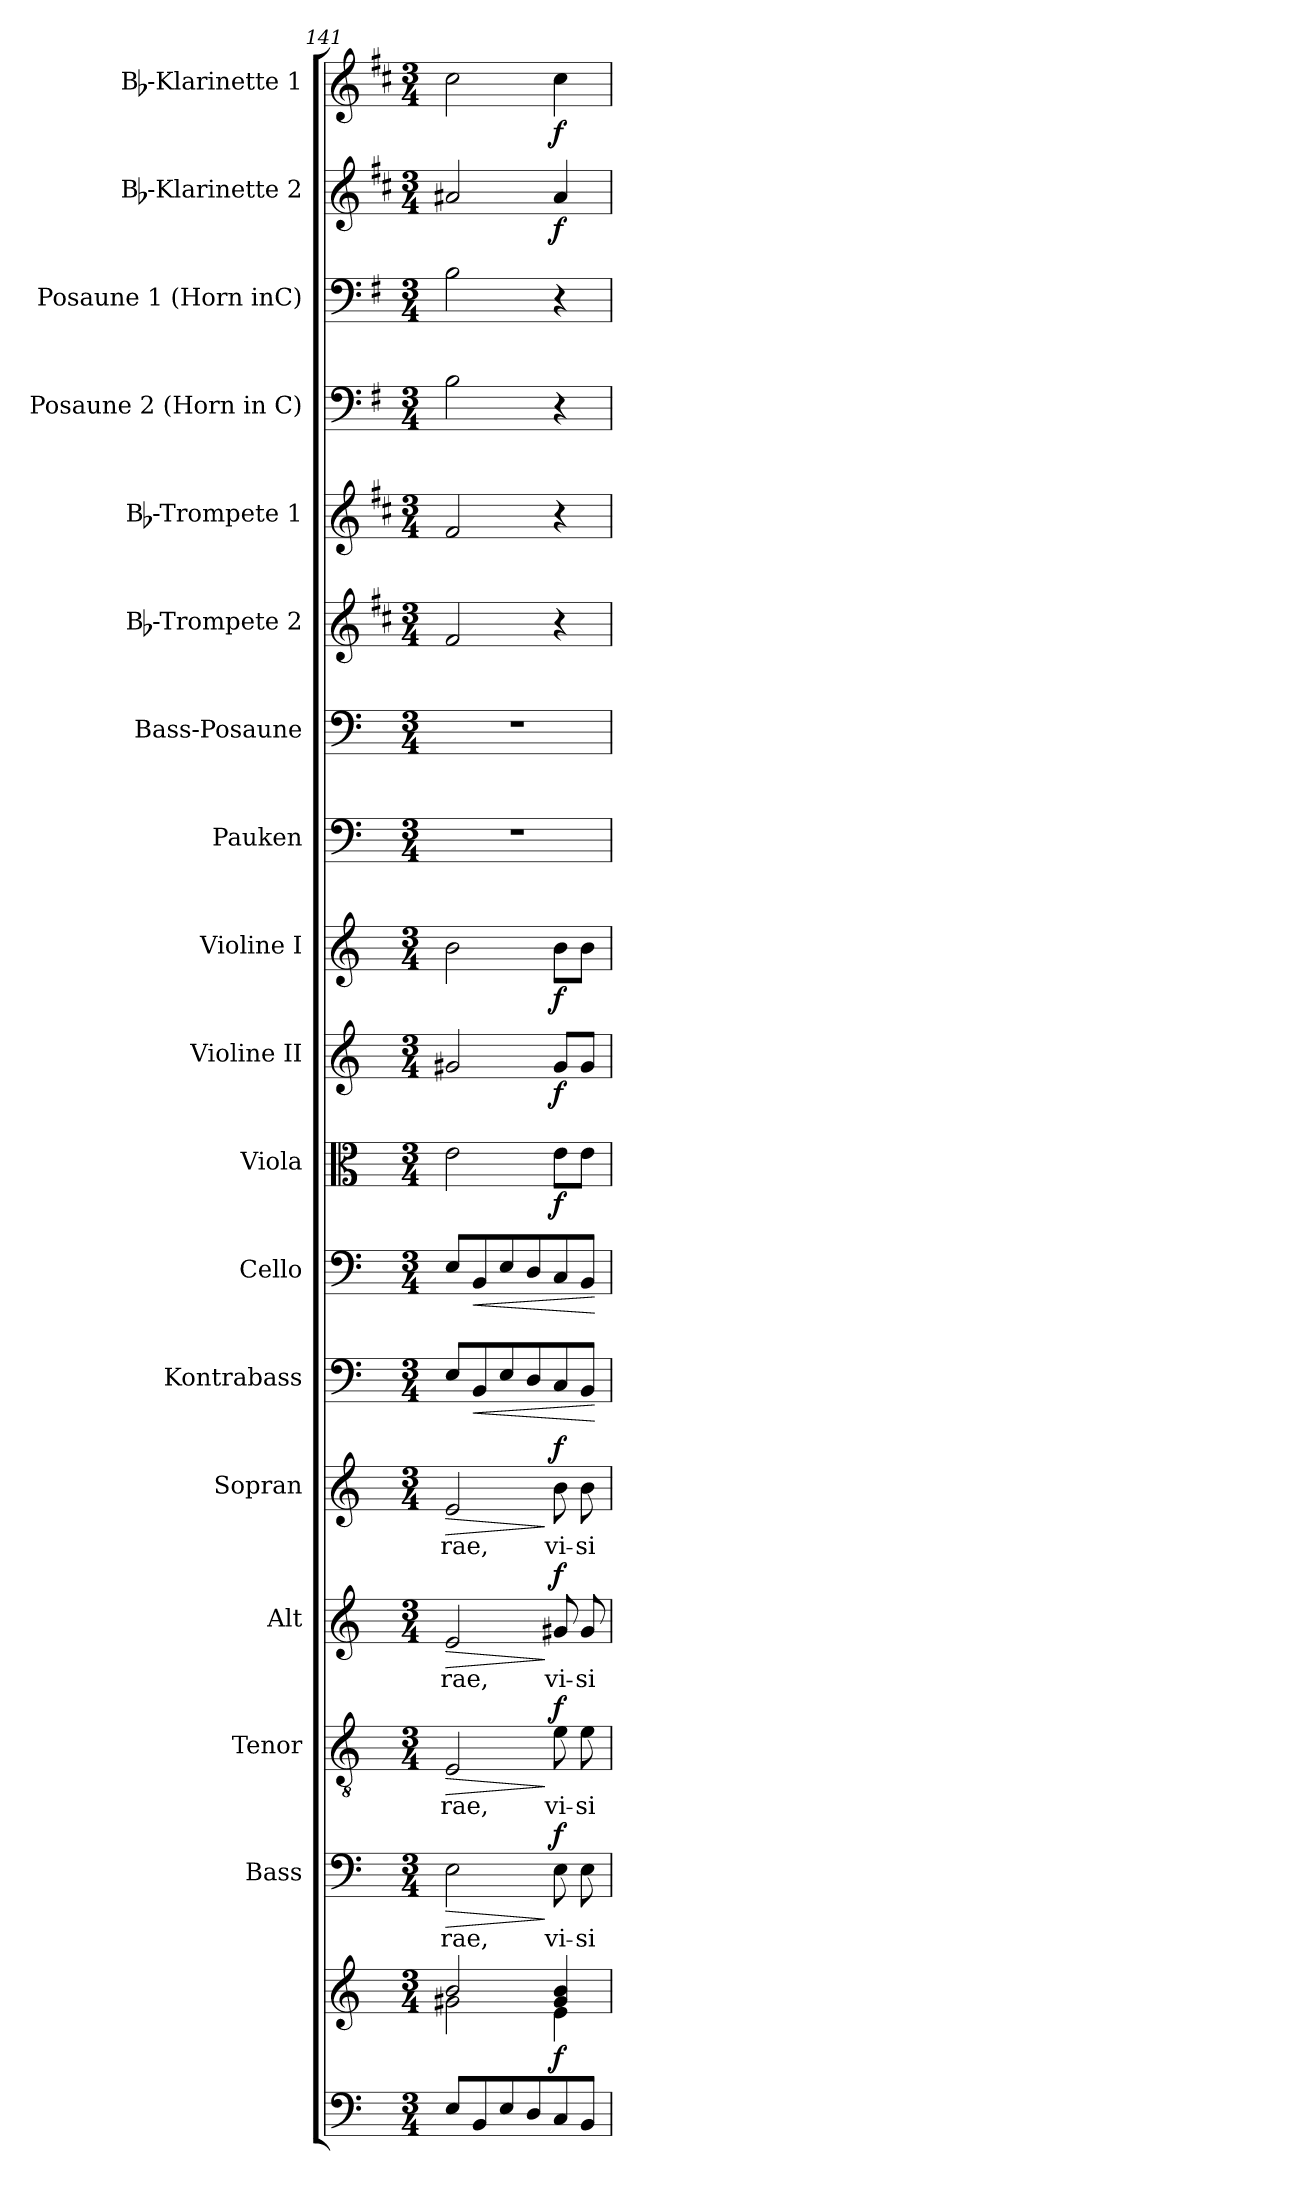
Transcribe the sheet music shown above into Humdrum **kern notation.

**kern	**kern	**dynam	**kern	**text	**dynam	**kern	**text	**dynam	**kern	**text	**dynam	**kern	**text	**dynam	**kern	**dynam	**kern	**dynam	**kern	**dynam	**kern	**dynam	**kern	**dynam	**kern	**kern	**kern	**kern	**kern	**kern	**kern	**dynam	**kern	**dynam
*part18	*part18	*part18	*part17	*part17	*part17	*part16	*part16	*part16	*part15	*part15	*part15	*part14	*part14	*part14	*part13	*part13	*part12	*part12	*part11	*part11	*part10	*part10	*part9	*part9	*part8	*part7	*part6	*part5	*part4	*part3	*part2	*part2	*part1	*part1
*staff19	*staff18	*staff18/19	*staff17	*staff17	*staff17	*staff16	*staff16	*staff16	*staff15	*staff15	*staff15	*staff14	*staff14	*staff14	*staff13	*staff13	*staff12	*staff12	*staff11	*staff11	*staff10	*staff10	*staff9	*staff9	*staff8	*staff7	*staff6	*staff5	*staff4	*staff3	*staff2	*staff2	*staff1	*staff1
*	*	*	*I"Bass	*	*	*I"Tenor	*	*	*I"Alt	*	*	*I"Sopran	*	*	*I"Kontrabass	*	*I"Cello	*	*I"Viola	*	*I"Violine II	*	*I"Violine I	*	*I"Pauken	*I"Bass-Posaune	*I"Bb-Trompete 2	*I"Bb-Trompete 1	*I"Posaune 2 (Horn in C)	*I"Posaune 1 (Horn inC)	*I"Bb-Klarinette 2	*	*I"Bb-Klarinette 1	*
*	*	*	*I'B.	*	*	*I'T.	*	*	*I'A.	*	*	*I'S.	*	*	*I'Kb.	*	*	*	*I'Vla.	*	*I'Vl. II	*	*I'Vl. I	*	*I'Pk.	*I'B-Pos.	*I'Bb Trp. 2	*I'Bb Trp. 1	*I'Pos. 2	*I'Pos. 1	*I'Bb Kl. 2	*	*I'Bb Kl. 1	*
*clefF4	*clefG2	*	*clefF4	*	*	*clefGv2	*	*	*clefG2	*	*	*clefG2	*	*	*clefF4	*	*clefF4	*	*clefC3	*	*clefG2	*	*clefG2	*	*clefF4	*clefF4	*clefG2	*clefG2	*clefF4	*clefF4	*clefG2	*	*clefG2	*
*	*	*	*	*	*	*	*	*	*	*	*	*	*	*	*ITrd7c12	*	*	*	*	*	*	*	*	*	*	*	*ITrd1c2	*ITrd1c2	*ITrd4c7	*ITrd4c7	*ITrd1c2	*	*ITrd1c2	*
*k[]	*k[]	*	*k[]	*	*	*k[]	*	*	*k[]	*	*	*k[]	*	*	*k[]	*	*k[]	*	*k[]	*	*k[]	*	*k[]	*	*k[]	*k[]	*k[]	*k[]	*k[]	*k[]	*k[]	*	*k[]	*
*C:	*C:	*	*C:	*	*	*C:	*	*	*C:	*	*	*C:	*	*	*C:	*	*C:	*	*C:	*	*C:	*	*C:	*	*C:	*C:	*C:	*C:	*C:	*C:	*C:	*	*C:	*
*M3/4	*M3/4	*	*M3/4	*	*	*M3/4	*	*	*M3/4	*	*	*M3/4	*	*	*M3/4	*	*M3/4	*	*M3/4	*	*M3/4	*	*M3/4	*	*M3/4	*M3/4	*M3/4	*M3/4	*M3/4	*M3/4	*M3/4	*	*M3/4	*
=141	=141	=141	=141	=141	=141	=141	=141	=141	=141	=141	=141	=141	=141	=141	=141	=141	=141	=141	=141	=141	=141	=141	=141	=141	=141	=141	=141	=141	=141	=141	=141	=141	=141	=141
*	*^	*	*	*	*	*	*	*	*	*	*	*	*	*	*	*	*	*	*	*	*	*	*	*	*	*	*	*	*	*	*	*	*	*
!	!	!	!	!	!LO:LY:b	!LO:HP:b	!	!LO:LY:b	!LO:HP:b	!	!LO:LY:b	!LO:HP:b	!	!LO:LY:b	!LO:HP:b	!	!	!	!	!	!	!	!	!	!	!	!	!	!	!	!	!	!	!	!
8E/L	2b/	2g#X\	.	2E\	-rae,	>	2E/	-rae,	>	2e/	-rae,	>	2e/	-rae,	>	8EE/L	.	8E/L	.	2e\	.	2g#X/	.	2b\	.	2.r	2.r	2e/	2e/	2E\	2E\	2g#X/	.	2b\	.
!	!	!	!	!	!	!	!	!	!	!	!	!	!	!	!	!	!LO:HP:b	!	!LO:HP:b	!	!	!	!	!	!	!	!	!	!	!	!	!	!	!	!
8BB/	.	.	.	.	.	.	.	.	.	.	.	.	.	.	.	8BBB/	<	8BB/	<	.	.	.	.	.	.	.	.	.	.	.	.	.	.	.	.
8E/	.	.	.	.	.	.	.	.	.	.	.	.	.	.	.	8EE/	.	8E/	.	.	.	.	.	.	.	.	.	.	.	.	.	.	.	.	.
8D/	.	.	.	.	.	.	.	.	.	.	.	.	.	.	.	8DD/	.	8D/	.	.	.	.	.	.	.	.	.	.	.	.	.	.	.	.	.
!	!	!	!LO:DY:b	!	!LO:LY:b	!LO:DY:n=1:a	!	!LO:LY:b	!LO:DY:n=1:a	!	!LO:LY:b	!LO:DY:n=1:a	!	!LO:LY:b	!LO:DY:n=1:a	!	!	!	!	!	!LO:DY:b	!	!LO:DY:b	!	!LO:DY:b	!	!	!	!	!	!	!	!LO:DY:b	!	!LO:DY:b
8C/	4g#/ 4b/	4e\	f	8E\	vi-	] f	8e\	vi-	] f	8g#X/	vi-	] f	8b\	vi-	] f	8CC/	.	8C/	.	8e\L	f	8g#/L	f	8b\L	f	.	.	4r	4r	4r	4r	4g#/	f	4b\	f
!	!	!	!	!	!LO:LY:b	!	!	!LO:LY:b	!	!	!LO:LY:b	!	!	!LO:LY:b	!	!	!	!	!	!	!	!	!	!	!	!	!	!	!	!	!	!	!	!	!
8BB/J	.	.	.	8E\	-si-	.	8e\	-si-	.	8g#/	-si-	.	8b\	-si-	.	8BBB/J	.	8BB/J	.	8e\J	.	8g#/J	.	8b\J	.	.	.	.	.	.	.	.	.	.	.
*	*v	*v	*	*	*	*	*	*	*	*	*	*	*	*	*	*	*	*	*	*	*	*	*	*	*	*	*	*	*	*	*	*	*	*	*
.	.	.	.	.	.	.	.	.	.	.	.	.	.	.	.	[	.	[	.	.	.	.	.	.	.	.	.	.	.	.	.	.	.	.
=	=	=	=	=	=	=	=	=	=	=	=	=	=	=	=	=	=	=	=	=	=	=	=	=	=	=	=	=	=	=	=	=	=	=
*-	*-	*-	*-	*-	*-	*-	*-	*-	*-	*-	*-	*-	*-	*-	*-	*-	*-	*-	*-	*-	*-	*-	*-	*-	*-	*-	*-	*-	*-	*-	*-	*-	*-	*-
